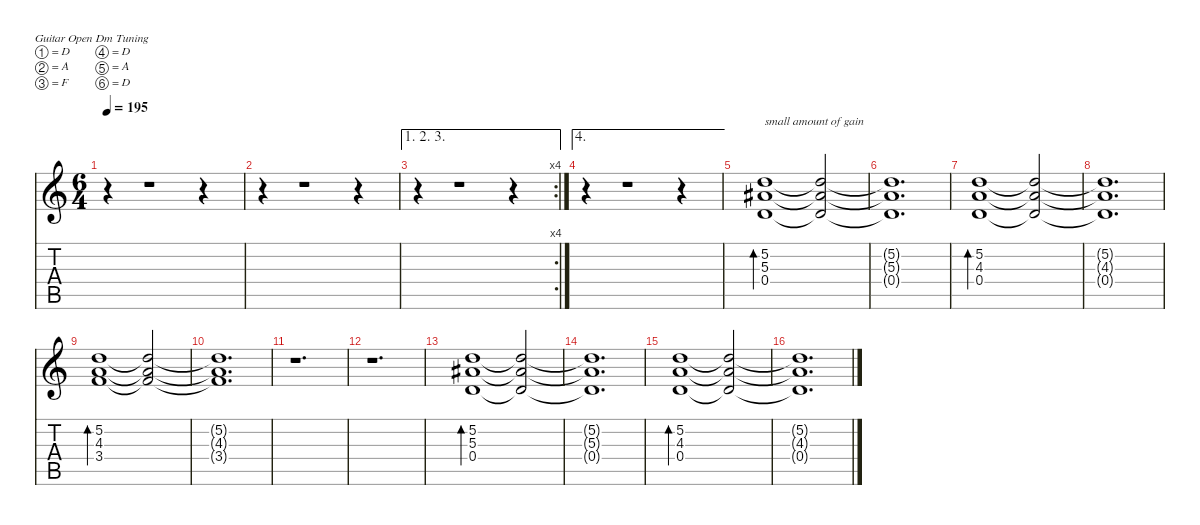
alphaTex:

\defaultSystemsLayout 4
\hideDynamics
\bracketExtendMode nobrackets
\singleTrackTrackNamePolicy hidden
\multiTrackTrackNamePolicy hidden
\firstSystemTrackNameMode fullname
\firstSystemTrackNameOrientation horizontal
\otherSystemsTrackNameOrientation horizontal
\track ("Clean" "s.guit.") {instrument acousticguitarsteel}
\staff {score tabs}
\tuning (D4 A3 F3 D3 A2 D2)
\ts (6 4)
\tempo 195
\clef g2
\ks c
r.4{dy f beam Down} r.1{beam Down} r.4{beam Down} |
r.4{beam Down} r.1{beam Down} r.4{beam Down} |
\ae (1 2 3)
\rc 4
r.4{beam Down} r.1{beam Down} r.4{beam Down} |
\ae 4
r.4{beam Down} r.1{beam Down} r.4{beam Down} |
(5.2 5.3{acc #} 0.4).1{bd 60 txt "small amount of gain" instrument electricguitarclean beam Up} (5.2{t} 5.3{t acc #} 0.4{t}).2{beam Up} |
(5.2{t} 5.3{t acc #} 0.4{t}).1{d beam Up} |
(5.2 4.3 0.4).1{bd 60 beam Up} (5.2{t} 4.3{t} 0.4{t}).2{beam Up} |
(5.2{t} 4.3{t} 0.4{t}).1{d beam Up} |
(5.2 4.3 3.4).1{bd 60 beam Up} (5.2{t} 4.3{t} 3.4{t}).2{beam Up} |
(5.2{t} 4.3{t} 3.4{t}).1{d beam Up} |
r.1{d beam Down} |
r.1{d beam Down} |
(5.2 5.3{acc #} 0.4).1{bd 60 beam Up} (5.2{t} 5.3{t acc #} 0.4{t}).2{beam Up} |
(5.2{t} 5.3{t acc #} 0.4{t}).1{d beam Up} |
(5.2 4.3 0.4).1{bd 60 beam Up} (5.2{t} 4.3{t} 0.4{t}).2{beam Up} |
(5.2{t} 4.3{t} 0.4{t}).1{d beam Up}
